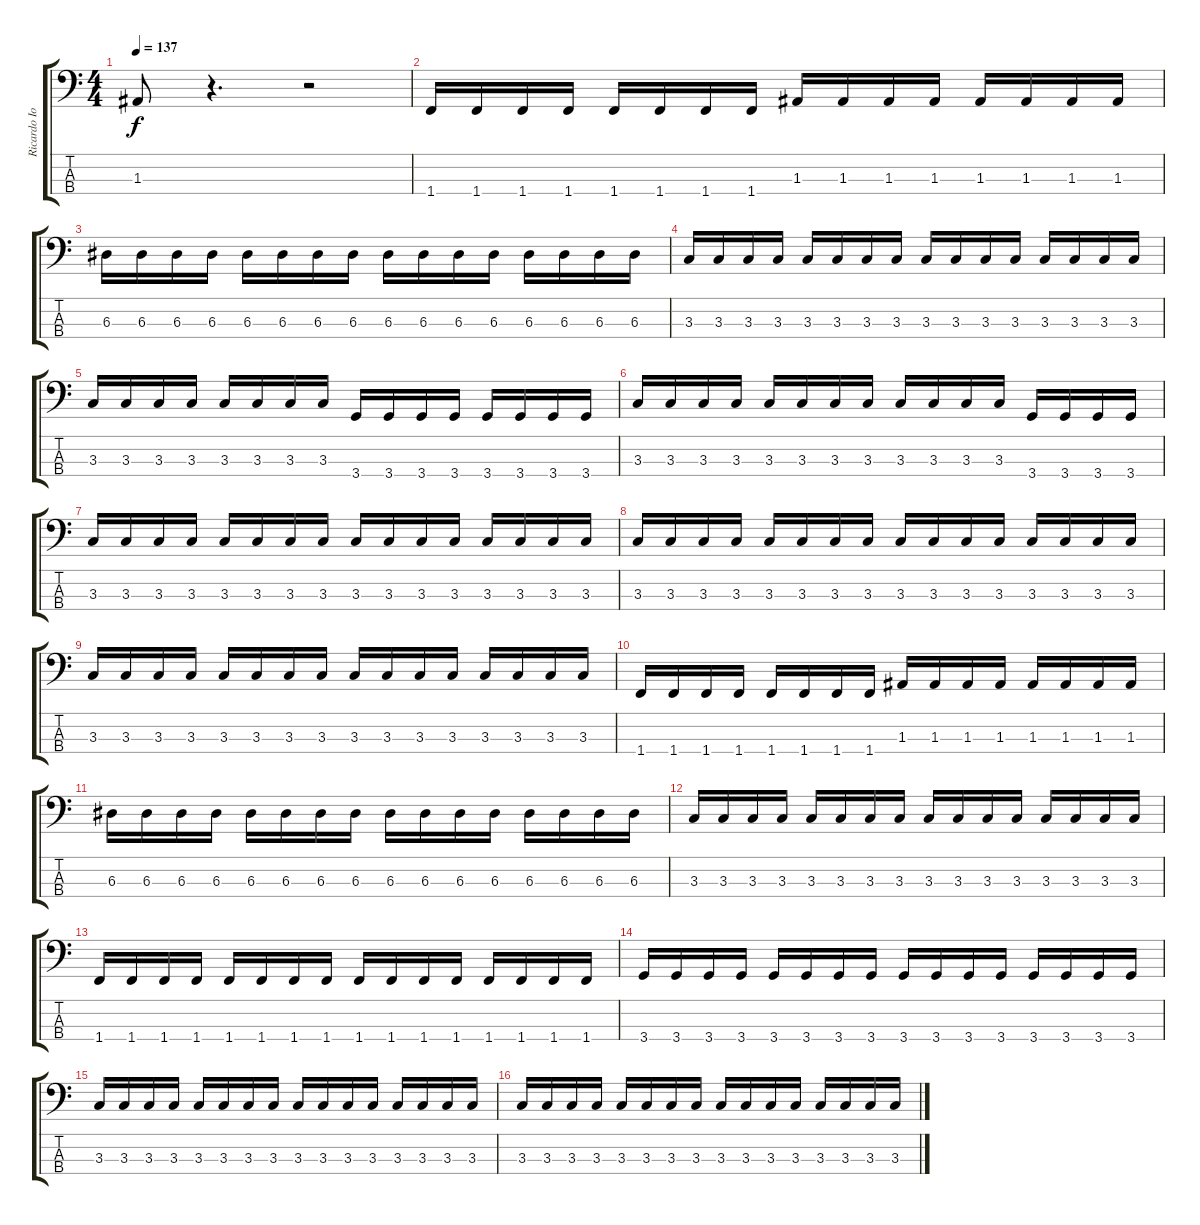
\track ("Ricardo Iorio (bajo)" "Ricardo Io") {instrument electricbasspick}
\staff {score tabs}
\tuning (G2 D2 A1 E1) {hide}
\ts (4 4)
\tempo 137
\clef f4
\ks c
1.3.8{dy f} r.4{d} r.2 |
1.4.16 1.4.16 1.4.16 1.4.16 1.4.16 1.4.16 1.4.16 1.4.16 1.3.16 1.3.16 1.3.16 1.3.16 1.3.16 1.3.16 1.3.16 1.3.16 |
6.3.16 6.3.16 6.3.16 6.3.16 6.3.16 6.3.16 6.3.16 6.3.16 6.3.16 6.3.16 6.3.16 6.3.16 6.3.16 6.3.16 6.3.16 6.3.16 |
3.3.16 3.3.16 3.3.16 3.3.16 3.3.16 3.3.16 3.3.16 3.3.16 3.3.16 3.3.16 3.3.16 3.3.16 3.3.16 3.3.16 3.3.16 3.3.16 |
3.3.16 3.3.16 3.3.16 3.3.16 3.3.16 3.3.16 3.3.16 3.3.16 3.4.16 3.4.16 3.4.16 3.4.16 3.4.16 3.4.16 3.4.16 3.4.16 |
3.3.16 3.3.16 3.3.16 3.3.16 3.3.16 3.3.16 3.3.16 3.3.16 3.3.16 3.3.16 3.3.16 3.3.16 3.4.16 3.4.16 3.4.16 3.4.16 |
3.3.16 3.3.16 3.3.16 3.3.16 3.3.16 3.3.16 3.3.16 3.3.16 3.3.16 3.3.16 3.3.16 3.3.16 3.3.16 3.3.16 3.3.16 3.3.16 |
3.3.16 3.3.16 3.3.16 3.3.16 3.3.16 3.3.16 3.3.16 3.3.16 3.3.16 3.3.16 3.3.16 3.3.16 3.3.16 3.3.16 3.3.16 3.3.16 |
3.3.16 3.3.16 3.3.16 3.3.16 3.3.16 3.3.16 3.3.16 3.3.16 3.3.16 3.3.16 3.3.16 3.3.16 3.3.16 3.3.16 3.3.16 3.3.16 |
1.4.16 1.4.16 1.4.16 1.4.16 1.4.16 1.4.16 1.4.16 1.4.16 1.3.16 1.3.16 1.3.16 1.3.16 1.3.16 1.3.16 1.3.16 1.3.16 |
6.3.16 6.3.16 6.3.16 6.3.16 6.3.16 6.3.16 6.3.16 6.3.16 6.3.16 6.3.16 6.3.16 6.3.16 6.3.16 6.3.16 6.3.16 6.3.16 |
3.3.16 3.3.16 3.3.16 3.3.16 3.3.16 3.3.16 3.3.16 3.3.16 3.3.16 3.3.16 3.3.16 3.3.16 3.3.16 3.3.16 3.3.16 3.3.16 |
1.4.16 1.4.16 1.4.16 1.4.16 1.4.16 1.4.16 1.4.16 1.4.16 1.4.16 1.4.16 1.4.16 1.4.16 1.4.16 1.4.16 1.4.16 1.4.16 |
3.4.16 3.4.16 3.4.16 3.4.16 3.4.16 3.4.16 3.4.16 3.4.16 3.4.16 3.4.16 3.4.16 3.4.16 3.4.16 3.4.16 3.4.16 3.4.16 |
3.3.16 3.3.16 3.3.16 3.3.16 3.3.16 3.3.16 3.3.16 3.3.16 3.3.16 3.3.16 3.3.16 3.3.16 3.3.16 3.3.16 3.3.16 3.3.16 |
3.3.16 3.3.16 3.3.16 3.3.16 3.3.16 3.3.16 3.3.16 3.3.16 3.3.16 3.3.16 3.3.16 3.3.16 3.3.16 3.3.16 3.3.16 3.3.16
